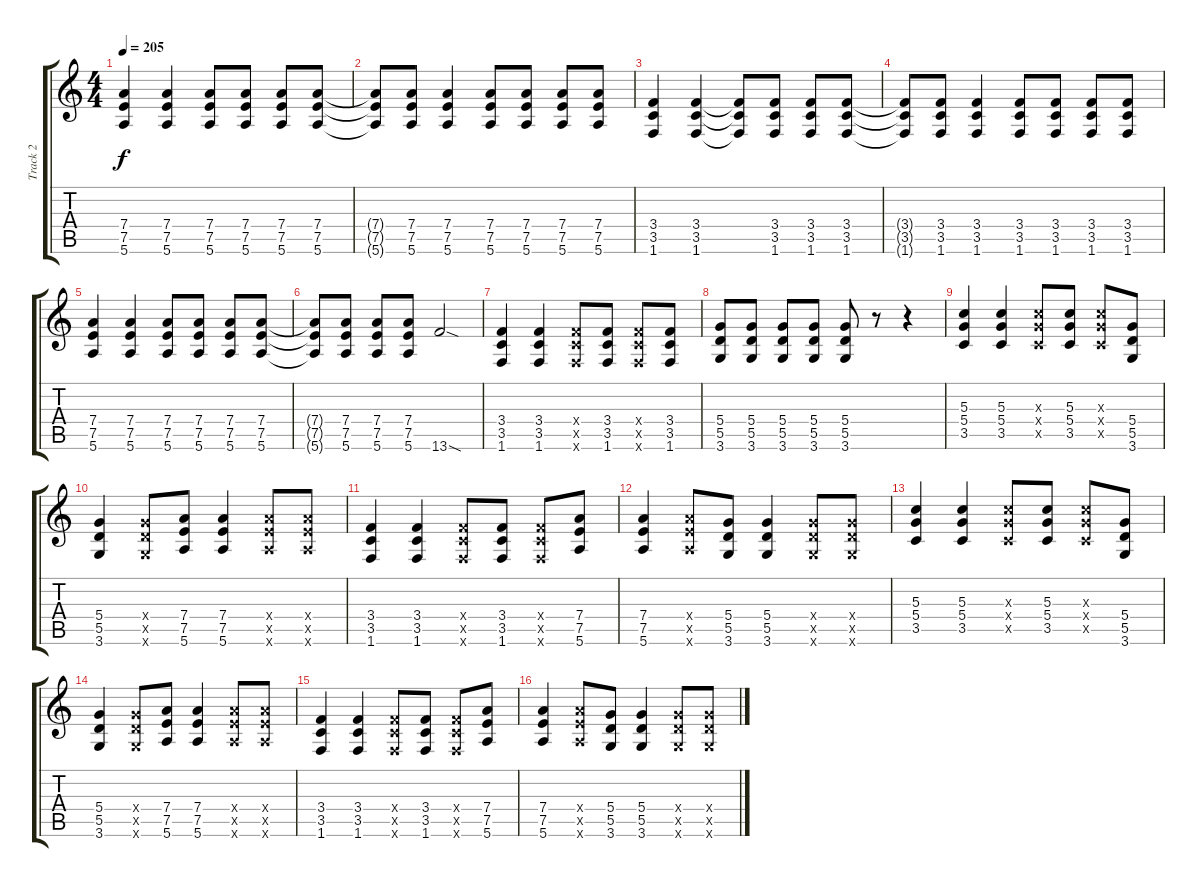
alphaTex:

\track ("Track 2" "Track 2") {instrument distortionguitar}
\staff {score tabs}
\tuning (E4 B3 G3 D3 A2 E2) {hide}
\ts (4 4)
\tempo 205
\clef g2
\ks c
(7.4 7.5 5.6).4{dy f} (7.4 7.5 5.6).4 (7.4 7.5 5.6).8 (7.4 7.5 5.6).8 (7.4 7.5 5.6).8 (7.4 7.5 5.6).8 |
(7.4{t} 7.5{t} 5.6{t}).8 (7.4 7.5 5.6).8 (7.4 7.5 5.6).4 (7.4 7.5 5.6).8 (7.4 7.5 5.6).8 (7.4 7.5 5.6).8 (7.4 7.5 5.6).8 |
(3.4 3.5 1.6).4 (3.4 3.5 1.6).4 (3.4{t} 3.5{t} 1.6{t}).8 (3.4 3.5 1.6).8 (3.4 3.5 1.6).8 (3.4 3.5 1.6).8 |
(3.4{t} 3.5{t} 1.6{t}).8 (3.4 3.5 1.6).8 (3.4 3.5 1.6).4 (3.4 3.5 1.6).8 (3.4 3.5 1.6).8 (3.4 3.5 1.6).8 (3.4 3.5 1.6).8 |
(7.4 7.5 5.6).4 (7.4 7.5 5.6).4 (7.4 7.5 5.6).8 (7.4 7.5 5.6).8 (7.4 7.5 5.6).8 (7.4 7.5 5.6).8 |
(7.4{t} 7.5{t} 5.6{t}).8 (7.4 7.5 5.6).8 (7.4 7.5 5.6).8 (7.4 7.5 5.6).8 13.6{sod}.2 |
(3.4 3.5 1.6).4 (3.4 3.5 1.6).4 (3.4{x} 3.5{x} 1.6{x}).8 (3.4 3.5 1.6).8 (3.4{x} 3.5{x} 1.6{x}).8 (3.4 3.5 1.6).8 |
(5.4 5.5 3.6).8 (5.4 5.5 3.6).8 (5.4 5.5 3.6).8 (5.4 5.5 3.6).8 (5.4 5.5 3.6).8 r.8 r.4 |
(5.3 5.4 3.5).4 (5.3 5.4 3.5).4 (5.3{x} 5.4{x} 3.5{x}).8 (5.3 5.4 3.5).8 (5.3{x} 5.4{x} 3.5{x}).8 (5.4 5.5 3.6).8 |
(5.4 5.5 3.6).4 (5.4{x} 5.5{x} 3.6{x}).8 (7.4 7.5 5.6).8 (7.4 7.5 5.6).4 (7.4{x} 7.5{x} 5.6{x}).8 (7.4{x} 7.5{x} 5.6{x}).8 |
(3.4 3.5 1.6).4 (3.4 3.5 1.6).4 (3.4{x} 3.5{x} 1.6{x}).8 (3.4 3.5 1.6).8 (3.4{x} 3.5{x} 1.6{x}).8 (7.4 7.5 5.6).8 |
(7.4 7.5 5.6).4 (7.4{x} 7.5{x} 5.6{x}).8 (5.4 5.5 3.6).8 (5.4 5.5 3.6).4 (5.4{x} 5.5{x} 3.6{x}).8 (5.4{x} 5.5{x} 3.6{x}).8 |
(5.3 5.4 3.5).4 (5.3 5.4 3.5).4 (5.3{x} 5.4{x} 3.5{x}).8 (5.3 5.4 3.5).8 (5.3{x} 5.4{x} 3.5{x}).8 (5.4 5.5 3.6).8 |
(5.4 5.5 3.6).4 (5.4{x} 5.5{x} 3.6{x}).8 (7.4 7.5 5.6).8 (7.4 7.5 5.6).4 (7.4{x} 7.5{x} 5.6{x}).8 (7.4{x} 7.5{x} 5.6{x}).8 |
(3.4 3.5 1.6).4 (3.4 3.5 1.6).4 (3.4{x} 3.5{x} 1.6{x}).8 (3.4 3.5 1.6).8 (3.4{x} 3.5{x} 1.6{x}).8 (7.4 7.5 5.6).8 |
(7.4 7.5 5.6).4 (7.4{x} 7.5{x} 5.6{x}).8 (5.4 5.5 3.6).8 (5.4 5.5 3.6).4 (5.4{x} 5.5{x} 3.6{x}).8 (5.4{x} 5.5{x} 3.6{x}).8
